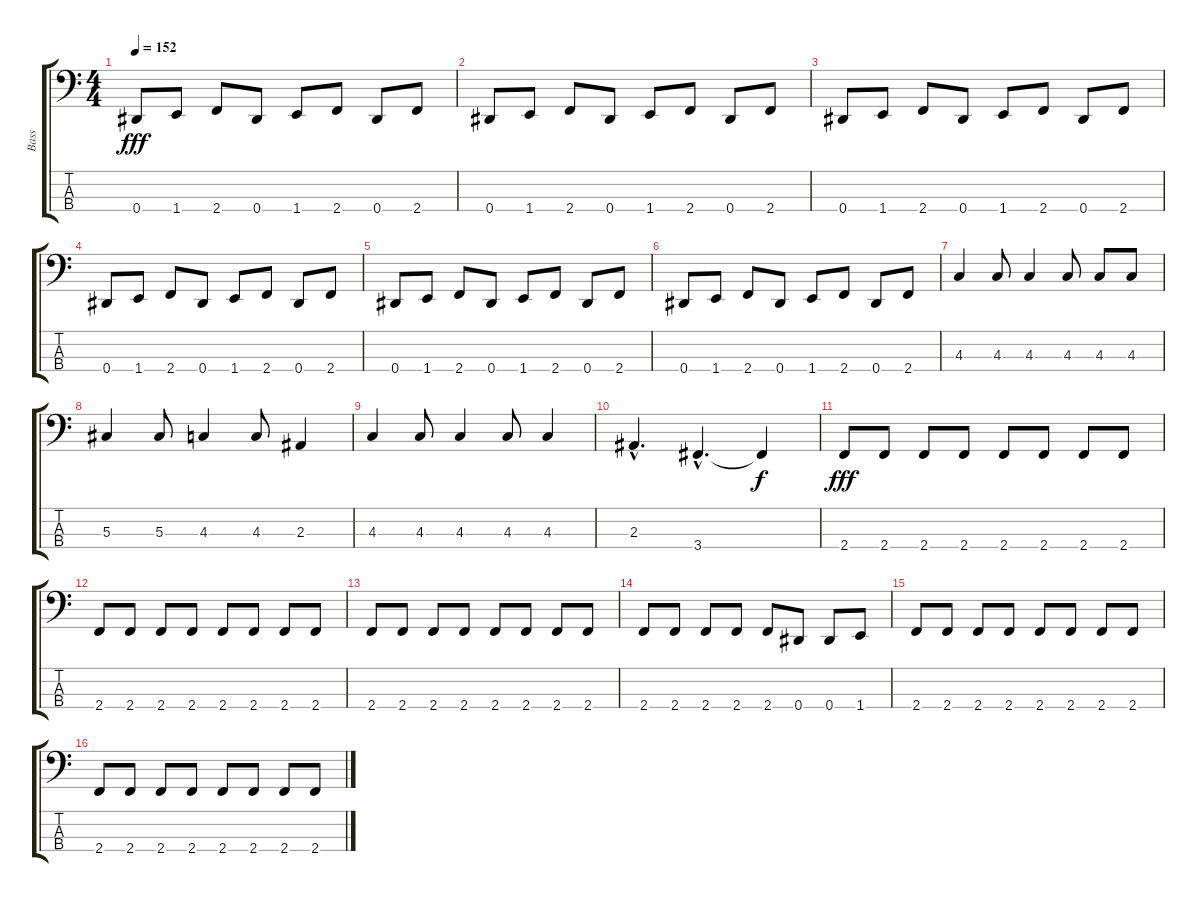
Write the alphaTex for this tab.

\track ("Bass" "Bass") {instrument electricbassfinger}
\staff {score tabs}
\tuning (Gb2 Db2 Ab1 Eb1) {hide}
\ts (4 4)
\tempo 152
\clef f4
\ks c
0.4.8{dy fff} 1.4.8 2.4.8 0.4.8 1.4.8 2.4.8 0.4.8 2.4.8 |
0.4.8 1.4.8 2.4.8 0.4.8 1.4.8 2.4.8 0.4.8 2.4.8 |
0.4.8 1.4.8 2.4.8 0.4.8 1.4.8 2.4.8 0.4.8 2.4.8 |
0.4.8 1.4.8 2.4.8 0.4.8 1.4.8 2.4.8 0.4.8 2.4.8 |
0.4.8 1.4.8 2.4.8 0.4.8 1.4.8 2.4.8 0.4.8 2.4.8 |
0.4.8 1.4.8 2.4.8 0.4.8 1.4.8 2.4.8 0.4.8 2.4.8 |
4.3.4 4.3.8 4.3.4 4.3.8 4.3.8 4.3.8 |
5.3.4 5.3.8 4.3.4 4.3.8 2.3.4 |
4.3.4 4.3.8 4.3.4 4.3.8 4.3.4 |
2.3{hac}.4{d} 3.4{hac}.4{d} 3.4{t}.4{dy f} |
2.4.8{dy fff} 2.4.8 2.4.8 2.4.8 2.4.8 2.4.8 2.4.8 2.4.8 |
2.4.8 2.4.8 2.4.8 2.4.8 2.4.8 2.4.8 2.4.8 2.4.8 |
2.4.8 2.4.8 2.4.8 2.4.8 2.4.8 2.4.8 2.4.8 2.4.8 |
2.4.8 2.4.8 2.4.8 2.4.8 2.4.8 0.4.8 0.4.8 1.4.8 |
2.4.8 2.4.8 2.4.8 2.4.8 2.4.8 2.4.8 2.4.8 2.4.8 |
2.4.8 2.4.8 2.4.8 2.4.8 2.4.8 2.4.8 2.4.8 2.4.8
